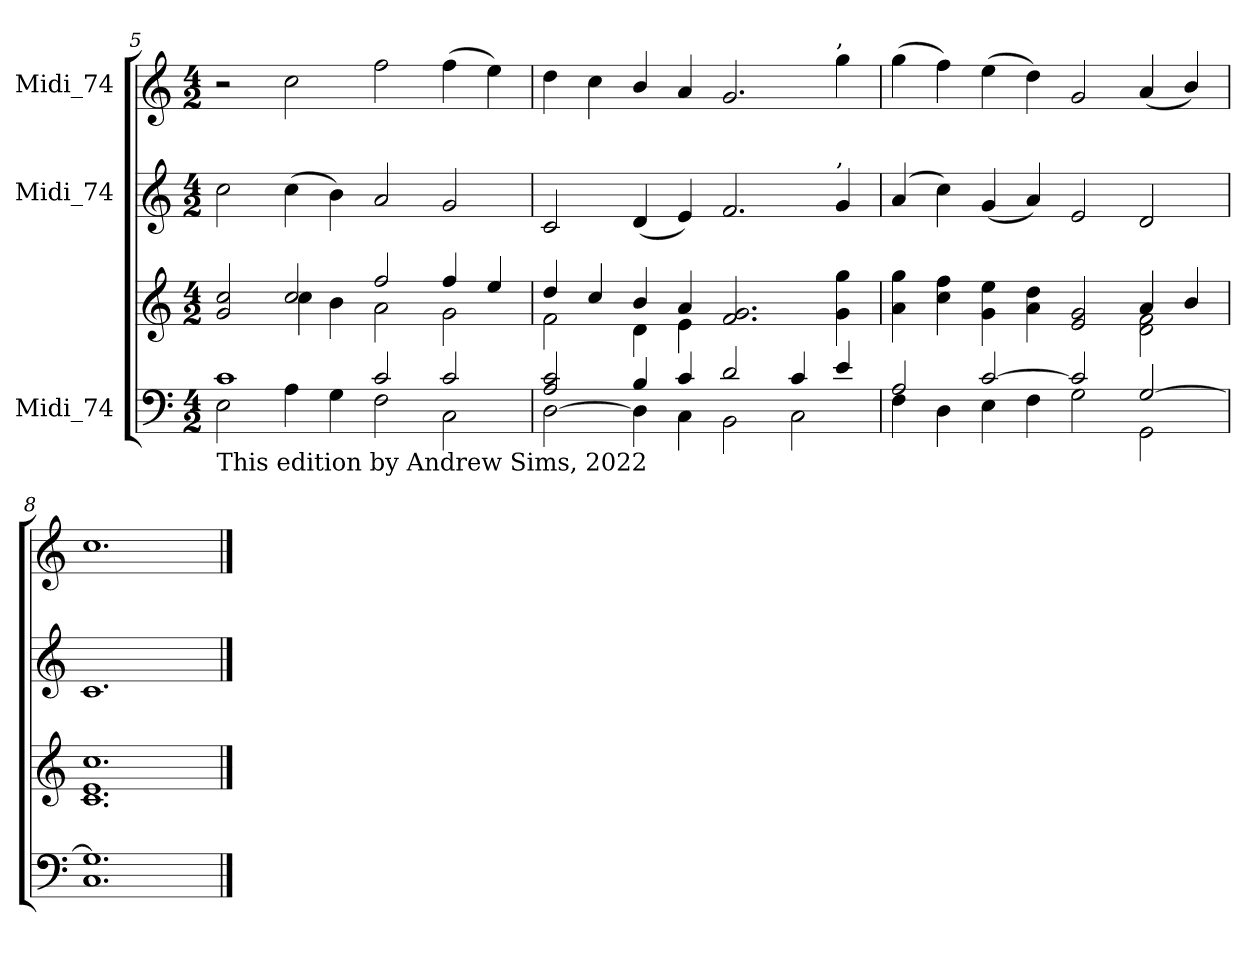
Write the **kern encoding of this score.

**kern	**kern	**kern	**kern
*part3	*part3	*part2	*part1
*staff4	*staff3	*staff2	*staff1
*I"Midi_74	*	*I"Midi_74	*I"Midi_74
!!LO:LB:g=z
*clefF4	*clefG2	*clefG2	*clefG2
*k[]	*k[]	*k[]	*k[]
*C:	*C:	*C:	*C:
*M4/2	*M4/2	*M4/2	*M4/2
=5	=5	=5	=5
*^	*^	*	*
*	*^	*	*^	*	*
!LO:TX:b:t=This edition by Andrew Sims, 2022	!	!	!	!	!	!	!
1c/	0ryy	2E\	2g/ 2cc/	0ryy	2ryy	2cc	2r
.	.	4A\	2cc/	.	4cc\	(>4cc	2cc
.	.	4G\	.	.	4b\	4b)	.
2c/	.	2F\	2ff/	.	2a\	2a	2ff
2c/	.	2C\	4ff/	.	2g\	2g	(>4ff
.	.	.	4ee/	.	.	.	4ee)
=6	=6	=6	=6	=6	=6	=6	=6
2A/ 2c/	0ryy	[2D\	4dd/	1.ryy	2f\	2c	4dd
.	.	.	4cc/	.	.	.	4cc
4B/	.	4D\]	4b/	.	4d\	(<4d	4b/
4c/	.	4C\	4a/	.	4e\	4e)	4a
2d/	.	2BB\	2.f/ 2.g/	.	1ryy	2.f	2.g
4c/	.	2C\	.	2ryy	.	.	.
!	!	!	!	!	!	!	!LO:TX:a:t=,
!	!	!	!	!	!	!LO:TX:a:t=,	!
4e/	.	.	4g\ 4gg\	.	.	4g	4gg
=7	=7	=7	=7	=7	=7	=7	=7
2A/	1.ryy	4F\	4a\ 4gg\	1.ryy	1.ryy	(>4a	(>4gg
.	.	4D\	4cc\ 4ff\	.	.	4cc)	4ff)
[2c/	.	4E\	4g\ 4ee\	.	.	(<4g	(>4ee
.	.	4F\	4a\ 4dd\	.	.	4a)	4dd)
2c/]	.	2G\	2e/ 2g/	.	.	2e	2g
[2G/	2ryy	2GG\	4a/	2d\ 2f\	2ryy	2d	(<4a
.	.	.	4b/	.	.	.	4b/)
=8	=8	=8	=8	=8	=8	=8	=8
1.G/]	1.ryy	1.C\	1.cc/	1.c\ 1.e\	1.ryy	1.c	1.cc
*v	*v	*v	*	*	*	*	*
*	*v	*v	*v	*	*
==	==	==	==
*-	*-	*-	*-
